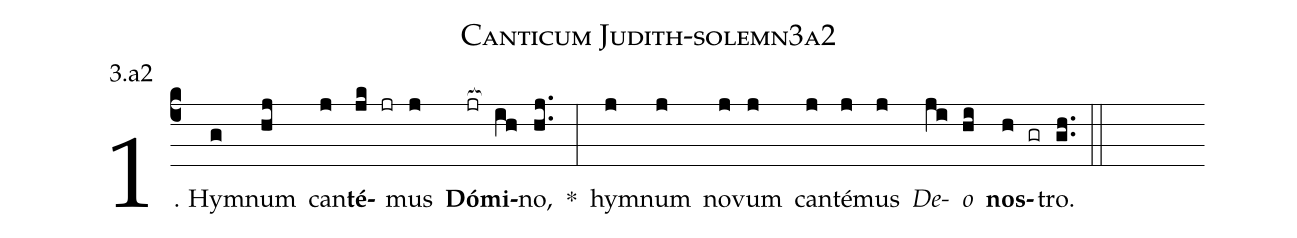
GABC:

name: Canticum Judith-solemn3a2;
annotation: 3.a2;
%%
(c4)1. Hym(g)num(hj) can(j)<b>té</b>(jk jr)mus(j) <b>Dó</b>(jr[ocb:1{])<b>mi</b>(ih[ocb:0}])no,(hj..) *(:) hym(j)num(j) no(j)vum(j) can(j)té(j)mus(j) <i>De</i>(ji)<i>o</i>(hi) <b>nos</b>(h gr)tro.(gh..) (::)
